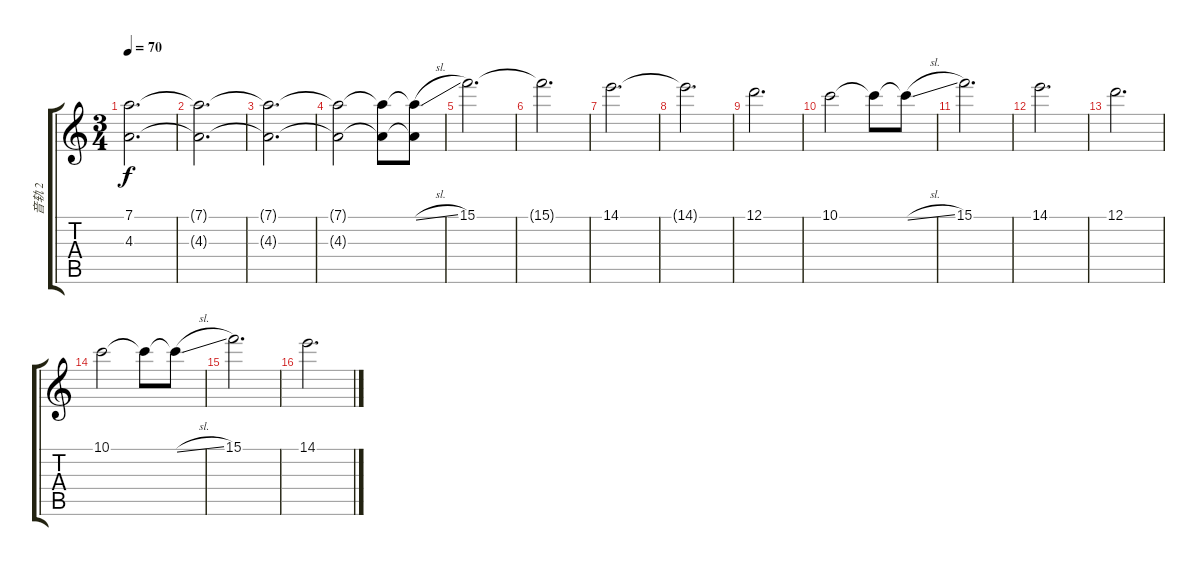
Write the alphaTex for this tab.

\track ("音轨 2" "音轨 2") {instrument distortionguitar}
\staff {score tabs}
\tuning (D4 A3 F3 C3 G2 D2) {hide}
\ts (3 4)
\tempo 70
\clef g2
\ks c
(7.1 4.3).2{d dy f} |
(7.1{t} 4.3{t}).2{d} |
(7.1{t} 4.3{t}).2{d} |
(7.1{t} 4.3{t}).2 (7.1{t} 4.3{t}).8 (7.1{sl t} 4.3{t}).8 |
15.1.2{d} |
15.1{t}.2{d} |
14.1.2{d} |
14.1{t}.2{d} |
12.1.2{d} |
10.1.2 10.1{t}.8 10.1{sl t}.8 |
15.1.2{d} |
14.1.2{d} |
12.1.2{d} |
10.1.2 10.1{t}.8 10.1{sl t}.8 |
15.1.2{d} |
14.1.2{d}
